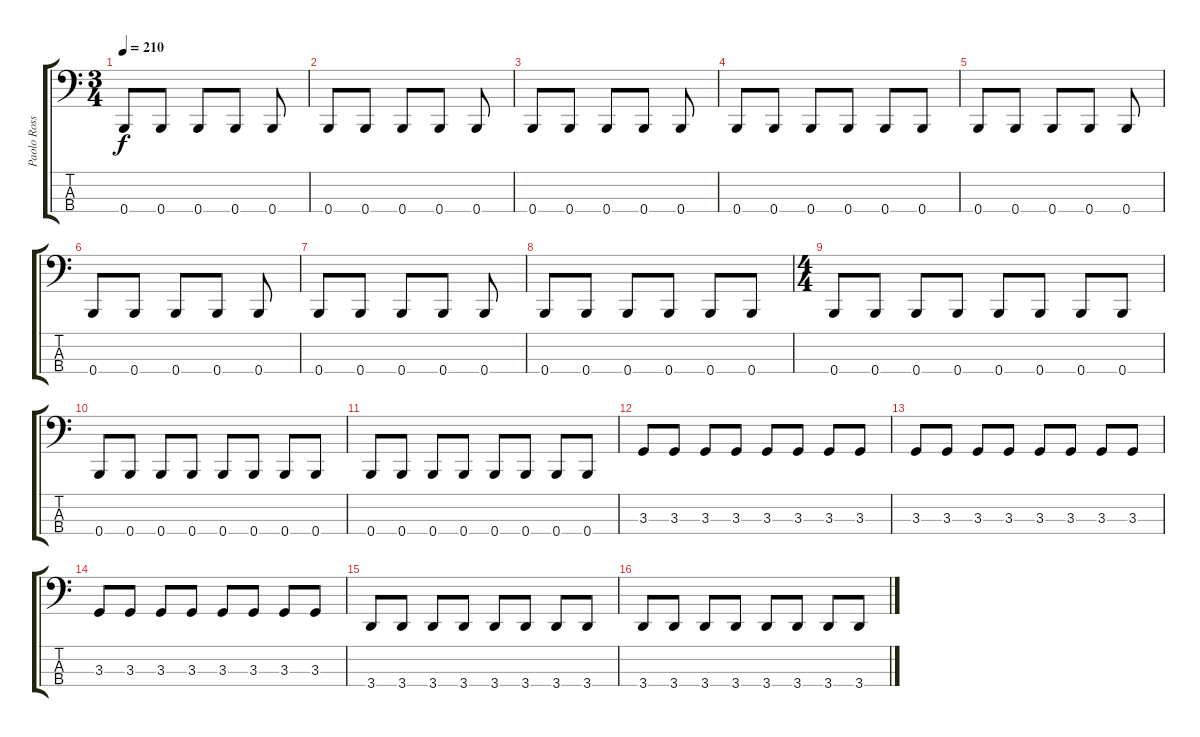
\track ("Paolo Rossi" "Paolo Ross") {instrument fretlessbass}
\staff {score tabs}
\tuning (D2 A1 E1 B0) {hide}
\ts (3 4)
\tempo 210
\clef f4
\ks c
0.4.8{dy f} 0.4.8 0.4.8 0.4.8 0.4.8 |
0.4.8 0.4.8 0.4.8 0.4.8 0.4.8 |
0.4.8 0.4.8 0.4.8 0.4.8 0.4.8 |
0.4.8 0.4.8 0.4.8 0.4.8 0.4.8 0.4.8 |
0.4.8 0.4.8 0.4.8 0.4.8 0.4.8 |
0.4.8 0.4.8 0.4.8 0.4.8 0.4.8 |
0.4.8 0.4.8 0.4.8 0.4.8 0.4.8 |
0.4.8 0.4.8 0.4.8 0.4.8 0.4.8 0.4.8 |
\ts (4 4)
0.4.8 0.4.8 0.4.8 0.4.8 0.4.8 0.4.8 0.4.8 0.4.8 |
0.4.8 0.4.8 0.4.8 0.4.8 0.4.8 0.4.8 0.4.8 0.4.8 |
0.4.8 0.4.8 0.4.8 0.4.8 0.4.8 0.4.8 0.4.8 0.4.8 |
3.3.8 3.3.8 3.3.8 3.3.8 3.3.8 3.3.8 3.3.8 3.3.8 |
3.3.8 3.3.8 3.3.8 3.3.8 3.3.8 3.3.8 3.3.8 3.3.8 |
3.3.8 3.3.8 3.3.8 3.3.8 3.3.8 3.3.8 3.3.8 3.3.8 |
3.4.8 3.4.8 3.4.8 3.4.8 3.4.8 3.4.8 3.4.8 3.4.8 |
3.4.8 3.4.8 3.4.8 3.4.8 3.4.8 3.4.8 3.4.8 3.4.8
